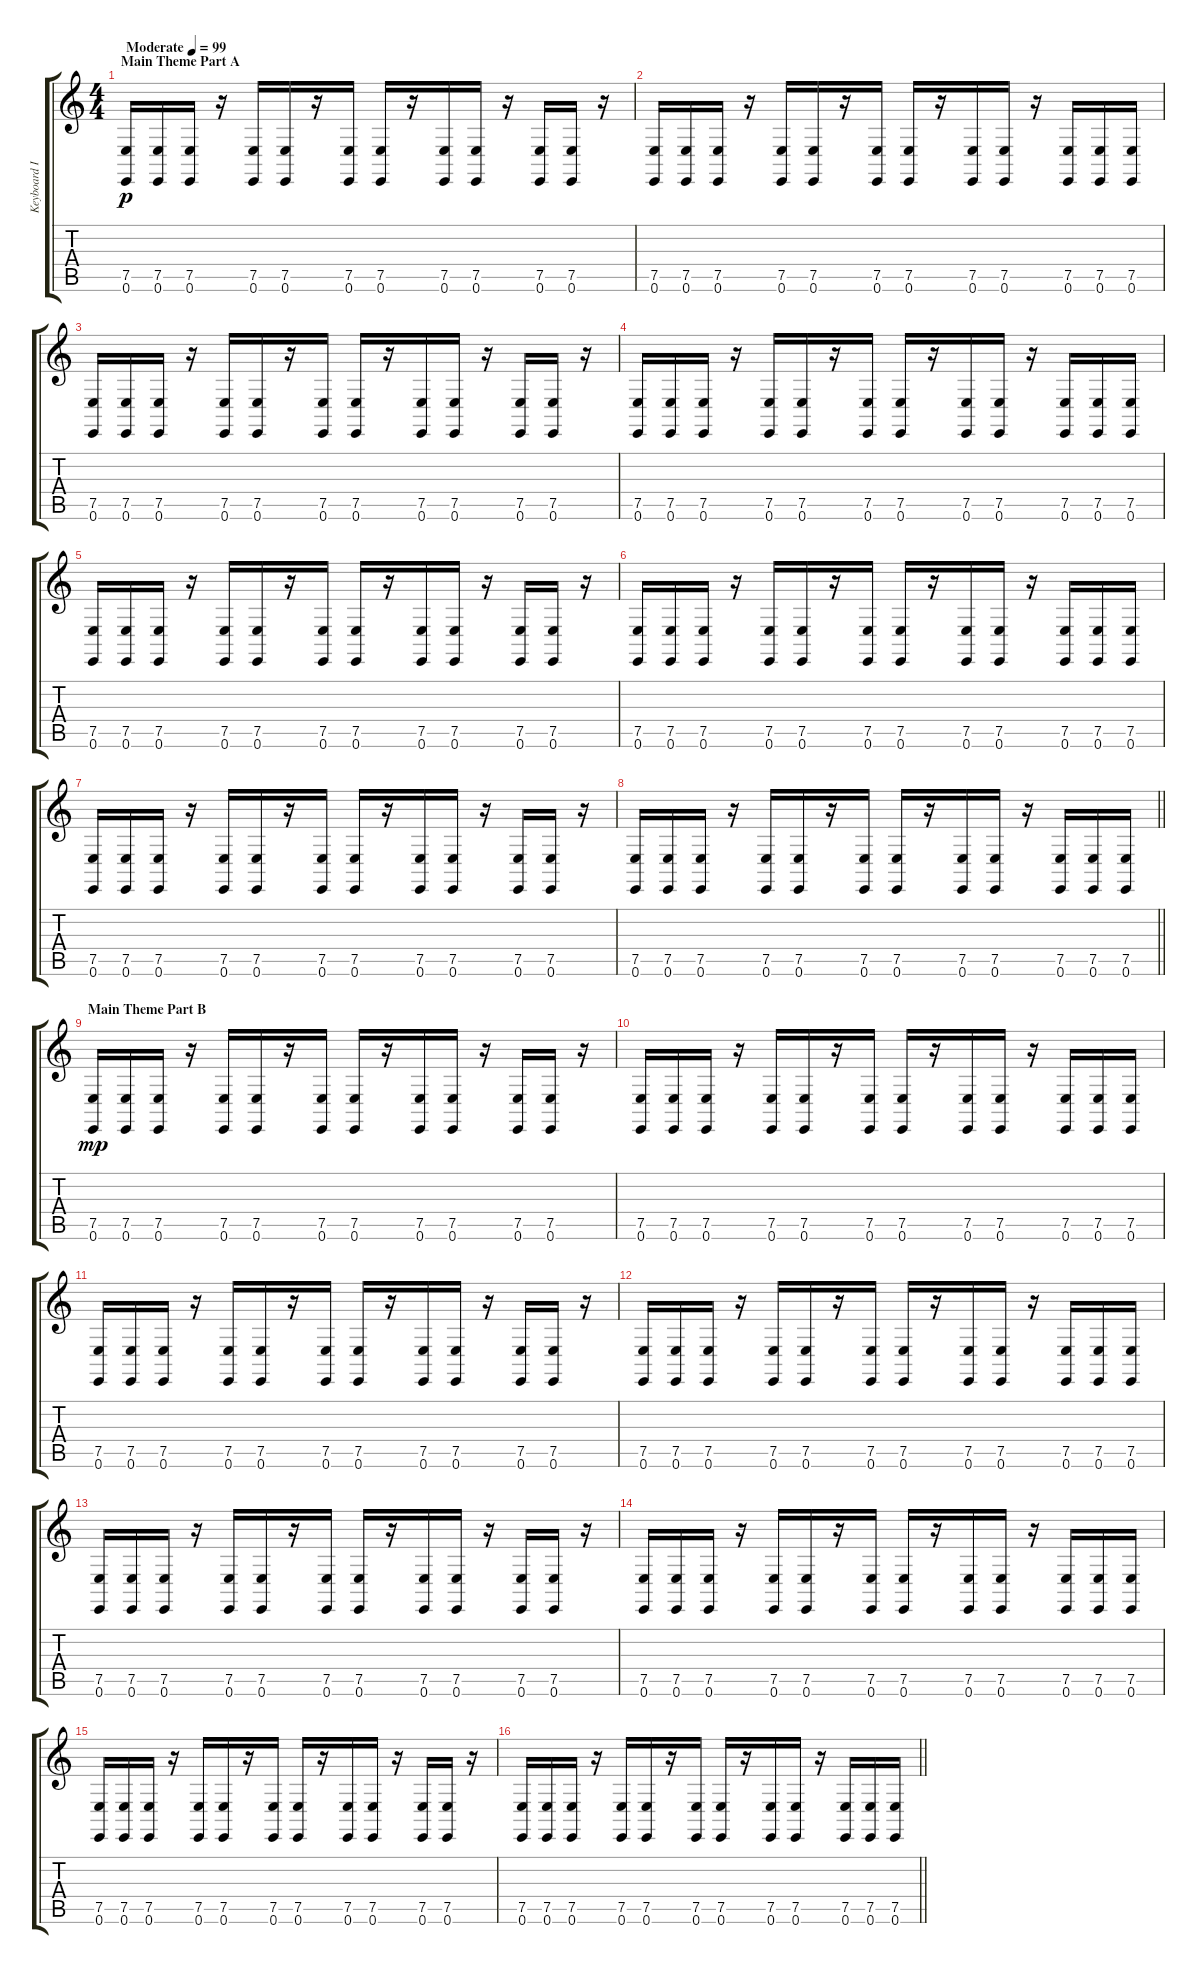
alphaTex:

\track ("Keyboard IV" "Keyboard I") {instrument synthstrings1}
\staff {score tabs}
\tuning (E4 B3 G3 D3 A2 E2) {hide}
\ts (4 4)
\section ("" "Main Theme Part A")
\tempo (99 "Moderate")
\clef g2
\ks c
(7.5 0.6).16{dy p instrument lead2sawtooth} (7.5 0.6).16 (7.5 0.6).16 r.16 (7.5 0.6).16 (7.5 0.6).16 r.16 (7.5 0.6).16 (7.5 0.6).16 r.16 (7.5 0.6).16 (7.5 0.6).16 r.16 (7.5 0.6).16 (7.5 0.6).16 r.16 |
(7.5 0.6).16 (7.5 0.6).16 (7.5 0.6).16 r.16 (7.5 0.6).16 (7.5 0.6).16 r.16 (7.5 0.6).16 (7.5 0.6).16 r.16 (7.5 0.6).16 (7.5 0.6).16 r.16 (7.5 0.6).16 (7.5 0.6).16 (7.5 0.6).16 |
(7.5 0.6).16 (7.5 0.6).16 (7.5 0.6).16 r.16 (7.5 0.6).16 (7.5 0.6).16 r.16 (7.5 0.6).16 (7.5 0.6).16 r.16 (7.5 0.6).16 (7.5 0.6).16 r.16 (7.5 0.6).16 (7.5 0.6).16 r.16 |
(7.5 0.6).16 (7.5 0.6).16 (7.5 0.6).16 r.16 (7.5 0.6).16 (7.5 0.6).16 r.16 (7.5 0.6).16 (7.5 0.6).16 r.16 (7.5 0.6).16 (7.5 0.6).16 r.16 (7.5 0.6).16 (7.5 0.6).16 (7.5 0.6).16 |
(7.5 0.6).16 (7.5 0.6).16 (7.5 0.6).16 r.16 (7.5 0.6).16 (7.5 0.6).16 r.16 (7.5 0.6).16 (7.5 0.6).16 r.16 (7.5 0.6).16 (7.5 0.6).16 r.16 (7.5 0.6).16 (7.5 0.6).16 r.16 |
(7.5 0.6).16 (7.5 0.6).16 (7.5 0.6).16 r.16 (7.5 0.6).16 (7.5 0.6).16 r.16 (7.5 0.6).16 (7.5 0.6).16 r.16 (7.5 0.6).16 (7.5 0.6).16 r.16 (7.5 0.6).16 (7.5 0.6).16 (7.5 0.6).16 |
(7.5 0.6).16 (7.5 0.6).16 (7.5 0.6).16 r.16 (7.5 0.6).16 (7.5 0.6).16 r.16 (7.5 0.6).16 (7.5 0.6).16 r.16 (7.5 0.6).16 (7.5 0.6).16 r.16 (7.5 0.6).16 (7.5 0.6).16 r.16 |
\barLineRight lightlight
(7.5 0.6).16 (7.5 0.6).16 (7.5 0.6).16 r.16 (7.5 0.6).16 (7.5 0.6).16 r.16 (7.5 0.6).16 (7.5 0.6).16 r.16 (7.5 0.6).16 (7.5 0.6).16 r.16 (7.5 0.6).16 (7.5 0.6).16 (7.5 0.6).16 |
\section ("" "Main Theme Part B")
(7.5 0.6).16{dy mp} (7.5 0.6).16 (7.5 0.6).16 r.16 (7.5 0.6).16 (7.5 0.6).16 r.16 (7.5 0.6).16 (7.5 0.6).16 r.16 (7.5 0.6).16 (7.5 0.6).16 r.16 (7.5 0.6).16 (7.5 0.6).16 r.16 |
(7.5 0.6).16 (7.5 0.6).16 (7.5 0.6).16 r.16 (7.5 0.6).16 (7.5 0.6).16 r.16 (7.5 0.6).16 (7.5 0.6).16 r.16 (7.5 0.6).16 (7.5 0.6).16 r.16 (7.5 0.6).16 (7.5 0.6).16 (7.5 0.6).16 |
(7.5 0.6).16 (7.5 0.6).16 (7.5 0.6).16 r.16 (7.5 0.6).16 (7.5 0.6).16 r.16 (7.5 0.6).16 (7.5 0.6).16 r.16 (7.5 0.6).16 (7.5 0.6).16 r.16 (7.5 0.6).16 (7.5 0.6).16 r.16 |
(7.5 0.6).16 (7.5 0.6).16 (7.5 0.6).16 r.16 (7.5 0.6).16 (7.5 0.6).16 r.16 (7.5 0.6).16 (7.5 0.6).16 r.16 (7.5 0.6).16 (7.5 0.6).16 r.16 (7.5 0.6).16 (7.5 0.6).16 (7.5 0.6).16 |
(7.5 0.6).16 (7.5 0.6).16 (7.5 0.6).16 r.16 (7.5 0.6).16 (7.5 0.6).16 r.16 (7.5 0.6).16 (7.5 0.6).16 r.16 (7.5 0.6).16 (7.5 0.6).16 r.16 (7.5 0.6).16 (7.5 0.6).16 r.16 |
(7.5 0.6).16 (7.5 0.6).16 (7.5 0.6).16 r.16 (7.5 0.6).16 (7.5 0.6).16 r.16 (7.5 0.6).16 (7.5 0.6).16 r.16 (7.5 0.6).16 (7.5 0.6).16 r.16 (7.5 0.6).16 (7.5 0.6).16 (7.5 0.6).16 |
(7.5 0.6).16 (7.5 0.6).16 (7.5 0.6).16 r.16 (7.5 0.6).16 (7.5 0.6).16 r.16 (7.5 0.6).16 (7.5 0.6).16 r.16 (7.5 0.6).16 (7.5 0.6).16 r.16 (7.5 0.6).16 (7.5 0.6).16 r.16 |
\barLineRight lightlight
(7.5 0.6).16 (7.5 0.6).16 (7.5 0.6).16 r.16 (7.5 0.6).16 (7.5 0.6).16 r.16 (7.5 0.6).16 (7.5 0.6).16 r.16 (7.5 0.6).16 (7.5 0.6).16 r.16 (7.5 0.6).16 (7.5 0.6).16 (7.5 0.6).16
